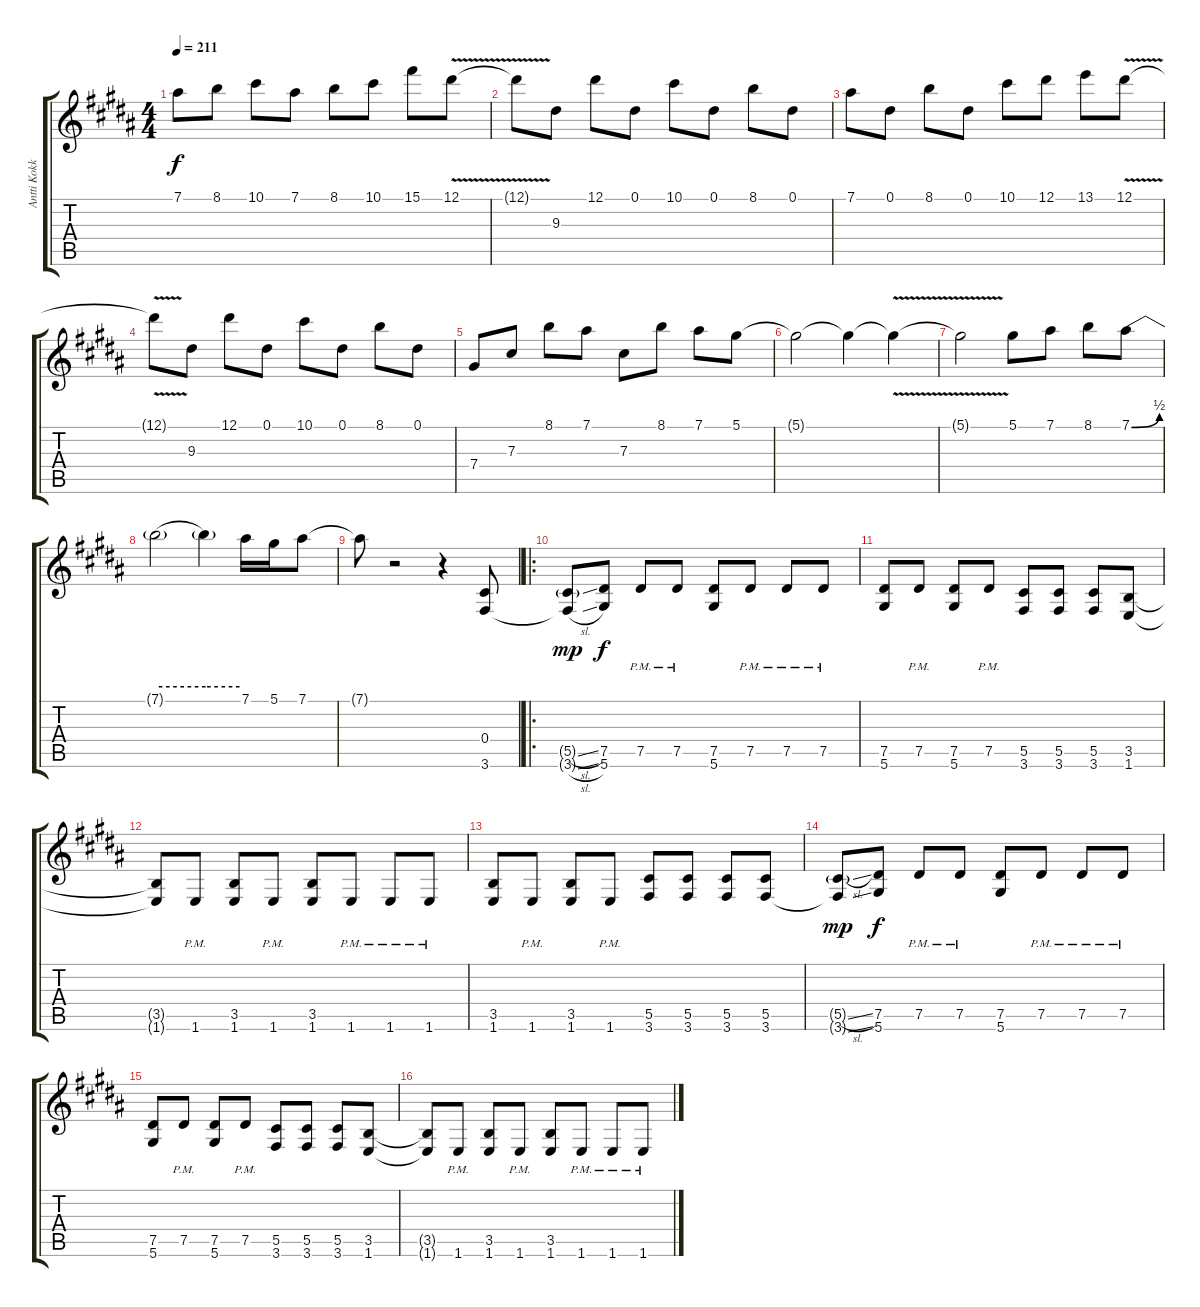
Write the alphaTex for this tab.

\track ("Antti Kokko" "Antti Kokk") {instrument overdrivenguitar}
\staff {score tabs}
\tuning (Eb4 Bb3 Gb3 Db3 Ab2 Eb2) {hide}
\ts (4 4)
\tempo 211
\clef g2
\ks b
7.1.8{dy f} 8.1.8 10.1.8 7.1.8 8.1.8 10.1.8 15.1.8 12.1{v}.8 |
\ks g#minor
12.1{v t}.8 9.3.8 12.1.8 0.1.8 10.1.8 0.1.8 8.1.8 0.1.8 |
\ks b
7.1.8 0.1.8 8.1.8 0.1.8 10.1.8 12.1.8 13.1.8 12.1{v}.8 |
\ks g#minor
12.1{v t}.8 9.3.8 12.1.8 0.1.8 10.1.8 0.1.8 8.1.8 0.1.8 |
\ks b
7.4.8 7.3.8 8.1.8 7.1.8 7.3.8 8.1.8 7.1.8 5.1.8 |
\ks g#minor
5.1{t}.2 5.1{t}.4 5.1{v t}.4 |
5.1{v t}.2 5.1.8 7.1.8 8.1.8 7.1{be (bend 0 0 60 2)}.8 |
7.1{be (hold 0 2 60 2) t}.2 7.1{be (hold 0 2 60 2) t}.4 7.1.16 5.1.16 7.1.8 |
\ks b
7.1{t}.8 r.2 r.4 (0.4 3.6).8 |
\ro
\ks g#minor
(5.5{sl g} 3.6{sl t}).8{dy mp} (7.5 5.6).8{dy f} 7.5{pm}.8 7.5{pm}.8 (7.5 5.6).8 7.5{pm}.8 7.5{pm}.8 7.5{pm}.8 |
\ks b
(7.5 5.6).8 7.5{pm}.8 (7.5 5.6).8 7.5{pm}.8 (5.5 3.6).8 (5.5 3.6).8 (5.5 3.6).8 (3.5 1.6).8 |
\ks g#minor
(3.5{t} 1.6{t}).8 1.6{pm}.8 (3.5 1.6).8 1.6{pm}.8 (3.5 1.6).8 1.6{pm}.8 1.6{pm}.8 1.6{pm}.8 |
\ks b
(3.5 1.6).8 1.6{pm}.8 (3.5 1.6).8 1.6{pm}.8 (5.5 3.6).8 (5.5 3.6).8 (5.5 3.6).8 (5.5 3.6).8 |
\ks g#minor
(5.5{sl g} 3.6{ss t}).8{dy mp} (7.5 5.6).8{dy f} 7.5{pm}.8 7.5{pm}.8 (7.5 5.6).8 7.5{pm}.8 7.5{pm}.8 7.5{pm}.8 |
\ks b
(7.5 5.6).8 7.5{pm}.8 (7.5 5.6).8 7.5{pm}.8 (5.5 3.6).8 (5.5 3.6).8 (5.5 3.6).8 (3.5 1.6).8 |
\ks g#minor
(3.5{t} 1.6{t}).8 1.6{pm}.8 (3.5 1.6).8 1.6{pm}.8 (3.5 1.6).8 1.6{pm}.8 1.6{pm}.8 1.6{pm}.8
